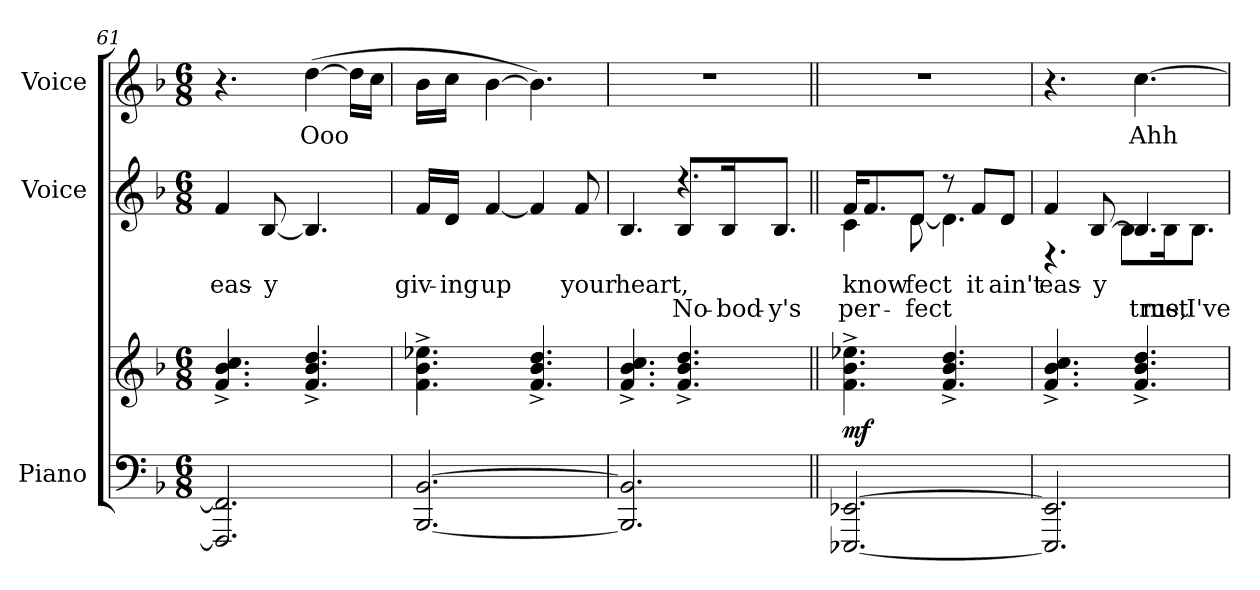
**kern	**kern	**dynam	**kern	**text	**text	**kern	**text
*part3	*part3	*part3	*part2	*part2	*part2	*part1	*part1
*staff4	*staff3	*staff3/4	*staff2	*staff2	*staff2	*staff1	*staff1
*I"Piano	*	*	*I"Voice	*	*	*I"Voice	*
*I'Pno.	*	*	*I'Vo.	*	*	*I'Vo.	*
*clefF4	*clefG2	*	*clefG2	*	*	*clefG2	*
*k[b-]	*k[b-]	*	*k[b-]	*	*	*k[b-]	*
*M6/8	*M6/8	*	*M6/8	*	*	*M6/8	*
=61	=61	=61	=61	=61	=61	=61	=61
!	!	!	!	!LO:LY:b	!	!	!
2.FFF/] 2.FF/]	4.f/^ 4.b-/^ 4.cc/^	.	4f/	eas-	.	4.r	.
!	!	!	!	!LO:LY:b	!	!	!
.	.	.	[8B-/	-y	.	.	.
!	!	!	!	!	!	!	!LO:LY:b
.	4.f/^ 4.b-/^ 4.dd/^	.	4.B-/]	.	.	([4dd\	Ooo
.	.	.	.	.	.	16dd\LL]	.
.	.	.	.	.	.	16cc\JJ	.
=62	=62	=62	=62	=62	=62	=62	=62
!	!	!	!	!LO:LY:b	!	!	!
[2.BBB-/ [2.BB-/	4.f\^ 4.b-\^ 4.ee-X\^	.	16f/LL	giv-	.	16b-\LL	.
!	!	!	!	!LO:LY:b	!	!	!
.	.	.	16d/JJ	-ing	.	16cc\JJ	.
!	!	!	!	!LO:LY:b	!	!	!
.	.	.	[4f/	up	.	[4b-\	.
.	4.f/^ 4.b-/^ 4.dd/^	.	4f/]	.	.	4.b-\])	.
!	!	!	!	!LO:LY:b	!	!	!
.	.	.	8f/	your	.	.	.
=63	=63	=63	=63	=63	=63	=63	=63
!	!	!	!	!LO:LY:b	!	!	!
*	*	*	*^	*	*	*	*
2.BBB-/] 2.BB-/]	4.f/^ 4.b-/^ 4.cc/^	.	4.B-/	4.ryy	heart,	.	2.r	.
!	!	!	!	!	!	!LO:LY:b	!	!
.	4.f/^ 4.b-/^ 4.dd/^	.	4.r	8B-/L	.	No-	.	.
!	!	!	!	!	!	!LO:LY:b	!	!
.	.	.	.	16B-/K	.	-bod-	.	.
!	!	!	!	!	!	!LO:LY:b	!	!
.	.	.	.	8.B-/J	.	-y's	.	.
!!LO:LB:g=z
=64||	=64||	=64||	=64||	=64||	=64||	=64||	=64||	=64||
!	!	!	!	!	!LO:LY:b	!	!	!
!	!	!LO:DY:b	!	!	!	!LO:LY:b	!	!
[2.EEE-X/ [2.EE-X/	4.f\^ 4.b-\^ 4.ee-X\^	mf	16f!/KL	4c\	.	per-	2.r	.
!	!	!	!	!	!LO:LY:b	!	!	!
.	.	.	8.f!/	.	know	.	.	.
!	!	!	!	!	!LO:LY:b	!LO:LY:b	!	!
.	.	.	8d!/J	[8d\	-fect	-fect	.	.
.	4.f/^ 4.b-/^ 4.dd/^	.	8r	4.d\]	.	.	.	.
!	!	!	!	!	!LO:LY:b	!	!	!
.	.	.	8f!/L	.	it	.	.	.
!	!	!	!	!	!LO:LY:b	!	!	!
.	.	.	8d!/J	.	ain't	.	.	.
=65	=65	=65	=65	=65	=65	=65	=65	=65
!	!	!	!	!	!LO:LY:b	!	!	!
2.EEE-/] 2.EE-/]	4.f/^ 4.b-/^ 4.cc/^	.	4f!/	4.r	eas-	.	4.r	.
!	!	!	!	!	!LO:LY:b	!	!	!
.	.	.	[8B-!/	.	-y	.	.	.
!	!	!	!	!	!	!LO:LY:b	!	!LO:LY:b
.	4.f/^ 4.b-/^ 4.dd/^	.	4.B-!/]	8B-\L	.	trust	[4.cc\	Ahh
!	!	!	!	!	!	!LO:LY:b	!	!
.	.	.	.	16B-\K	.	me,	.	.
!	!	!	!	!	!	!LO:LY:b	!	!
.	.	.	.	8.B-\J	.	I've	.	.
*	*	*	*v	*v	*	*	*	*
=	=	=	=	=	=	=	=
*-	*-	*-	*-	*-	*-	*-	*-
